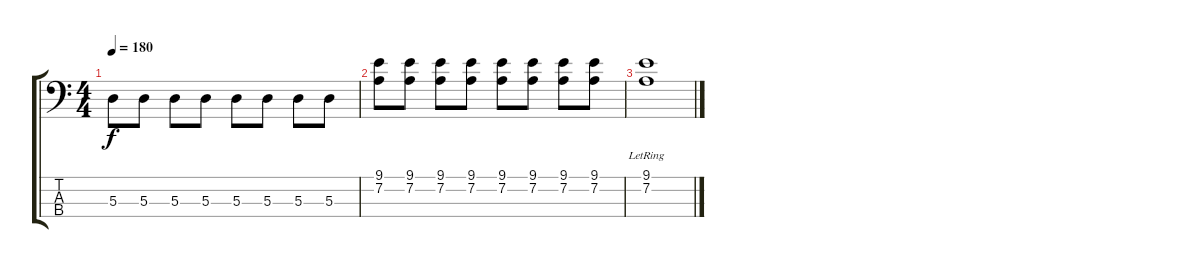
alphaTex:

\track "" {instrument electricbasspick}
\staff {score tabs}
\tuning (G2 D2 A1 E1) {hide}
\ts (4 4)
\tempo 180
\clef f4
\ks c
5.3.8{dy f} 5.3.8 5.3.8 5.3.8 5.3.8 5.3.8 5.3.8 5.3.8 |
(9.1 7.2).8 (9.1 7.2).8 (9.1 7.2).8 (9.1 7.2).8 (9.1 7.2).8 (9.1 7.2).8 (9.1 7.2).8 (9.1 7.2).8 |
(9.1{lr} 7.2{lr}).1
